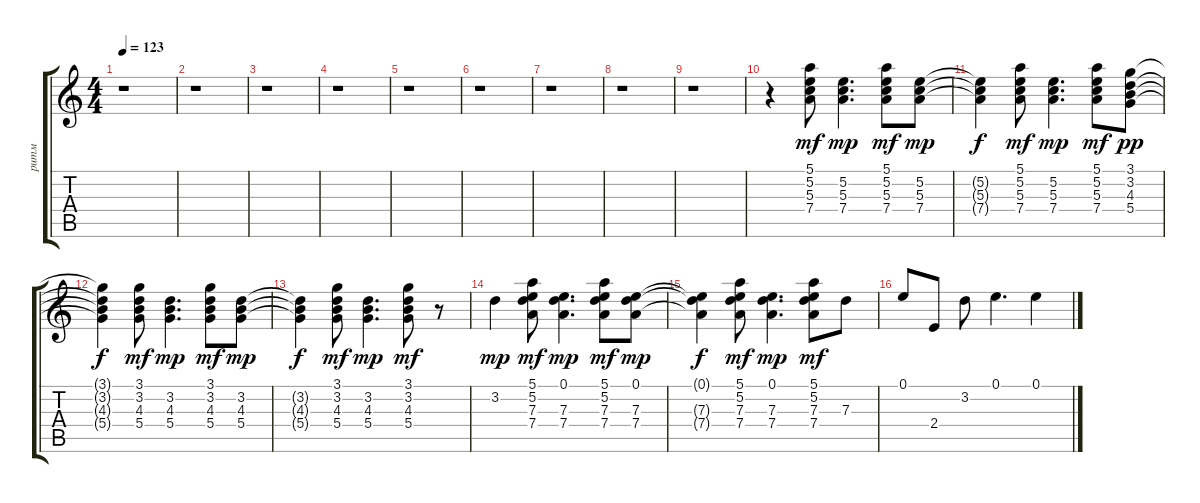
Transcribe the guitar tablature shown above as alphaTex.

\track ("ритм" "ритм") {instrument electricguitarmuted}
\staff {score tabs}
\tuning (E4 B3 G3 D3 A2 E2) {hide}
\ts (4 4)
\tempo 123
\clef g2
\ks c
r.1{dy mf instrument electricguitarmuted} |
r.1 |
r.1 |
r.1 |
r.1 |
r.1 |
r.1 |
r.1 |
r.1 |
r.4 (5.1 5.2 5.3 7.4).8 (5.2 5.3 7.4).4{d dy mp} (5.1 5.2 5.3 7.4).8{dy mf} (5.2 5.3 7.4).8{dy mp} |
(5.2{t} 5.3{t} 7.4{t}).4{dy f} (5.1 5.2 5.3 7.4).8{dy mf} (5.2 5.3 7.4).4{d dy mp} (5.1 5.2 5.3 7.4).8{dy mf} (3.1 3.2 4.3 5.4).8{dy pp} |
(3.1{t} 3.2{t} 4.3{t} 5.4{t}).4{dy f} (3.1 3.2 4.3 5.4).8{dy mf} (3.2 4.3 5.4).4{d dy mp} (3.1 3.2 4.3 5.4).8{dy mf} (3.2 4.3 5.4).8{dy mp} |
(3.2{t} 4.3{t} 5.4{t}).4{dy f} (3.1 3.2 4.3 5.4).8{dy mf} (3.2 4.3 5.4).4{d dy mp} (3.1 3.2 4.3 5.4).8{dy mf} r.8 |
3.2.4{dy mp} (5.1 5.2 7.3 7.4).8{dy mf} (0.1 7.3 7.4).4{d dy mp} (5.1 5.2 7.3 7.4).8{dy mf} (0.1 7.3 7.4).8{dy mp} |
(0.1{t} 7.3{t} 7.4{t}).4{dy f} (5.1 5.2 7.3 7.4).8{dy mf} (0.1 7.3 7.4).4{d dy mp} (5.1 5.2 7.3 7.4).8{dy mf} 7.3.8 |
0.1.8 2.4.8 3.2.8 0.1.4{d} 0.1.4
